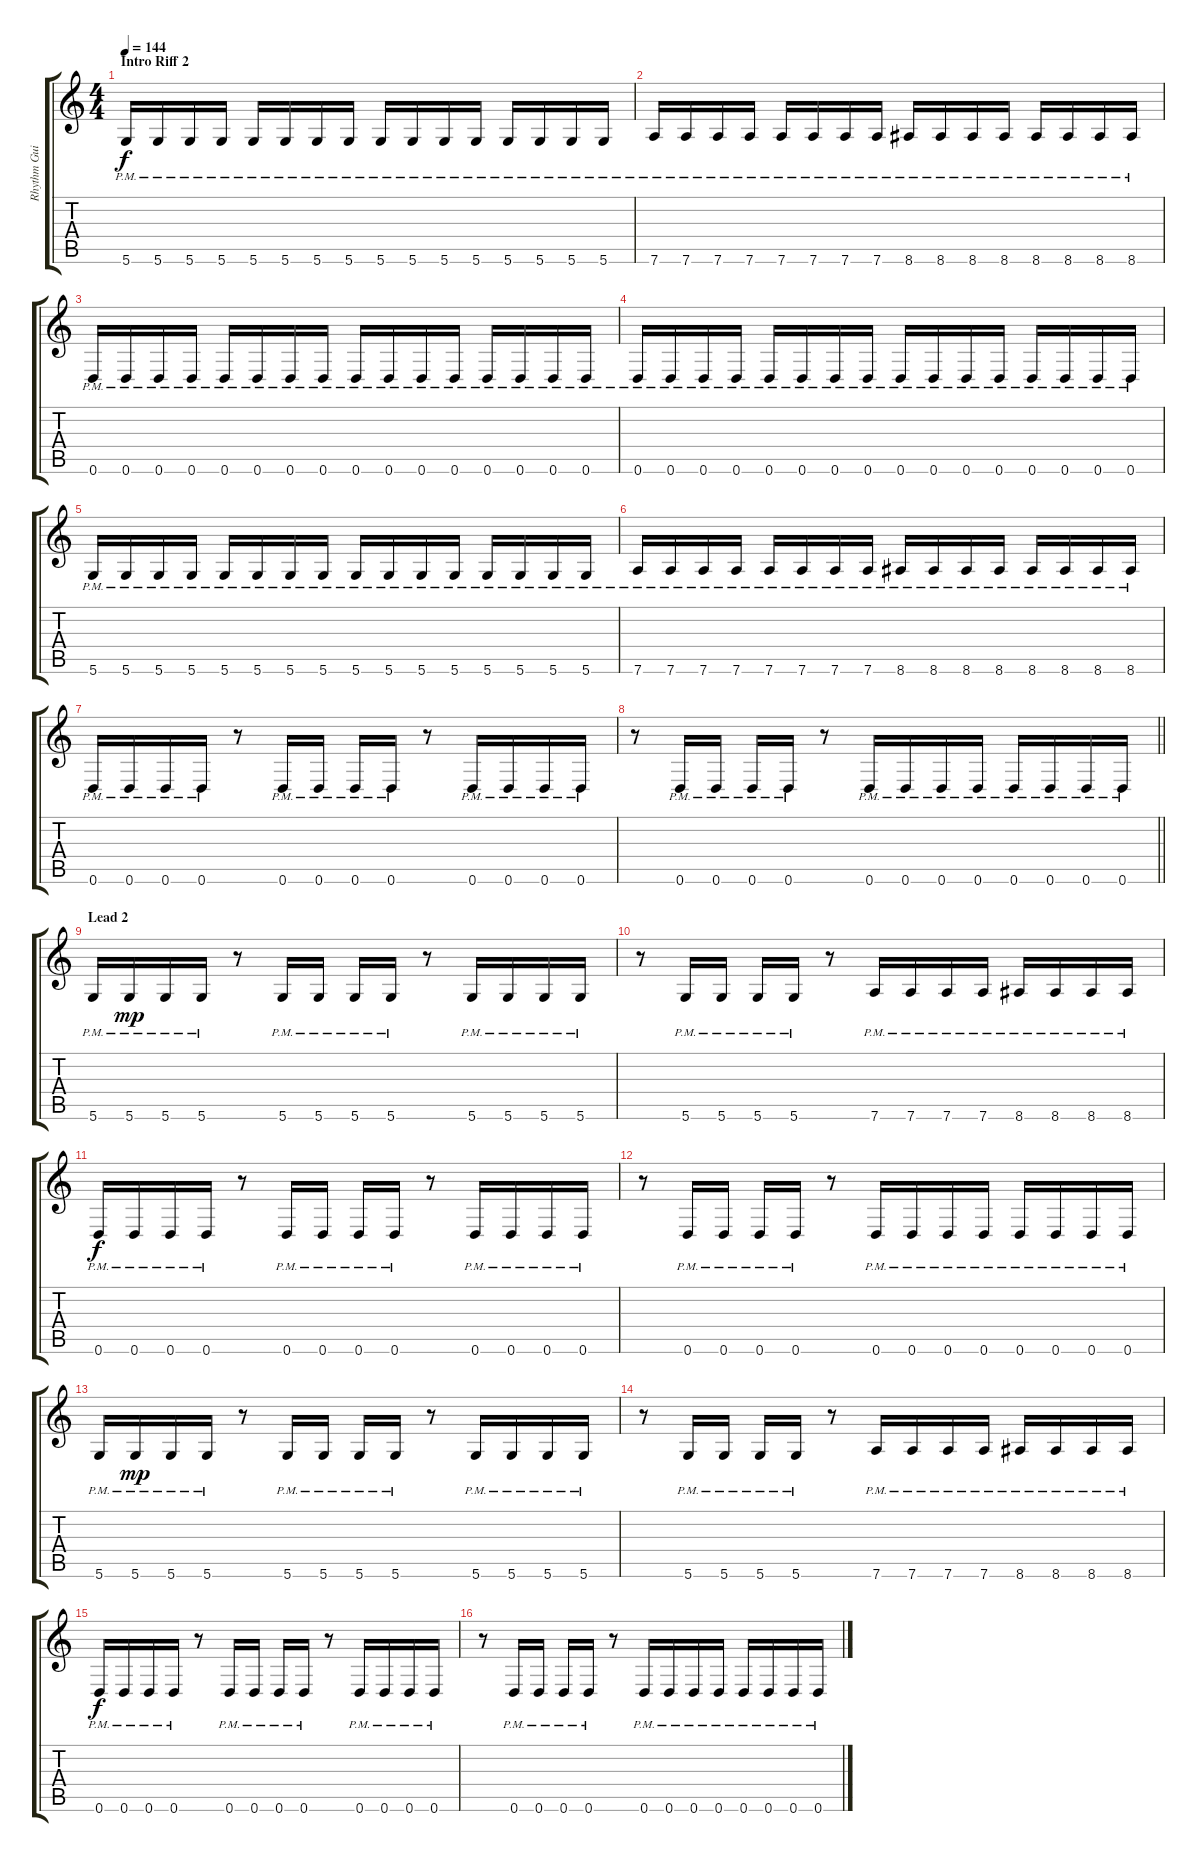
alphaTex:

\track ("Rhythm Guitar L" "Rhythm Gui") {instrument distortionguitar}
\staff {score tabs}
\tuning (E4 B3 G3 D3 A2 D2) {hide}
\ts (4 4)
\section ("" "Intro Riff 2")
\tempo 144
\clef g2
\ks c
5.6{pm}.16{dy f} 5.6{pm}.16 5.6{pm}.16 5.6{pm}.16 5.6{pm}.16 5.6{pm}.16 5.6{pm}.16 5.6{pm}.16 5.6{pm}.16 5.6{pm}.16 5.6{pm}.16 5.6{pm}.16 5.6{pm}.16 5.6{pm}.16 5.6{pm}.16 5.6{pm}.16 |
7.6{pm}.16 7.6{pm}.16 7.6{pm}.16 7.6{pm}.16 7.6{pm}.16 7.6{pm}.16 7.6{pm}.16 7.6{pm}.16 8.6{pm}.16 8.6{pm}.16 8.6{pm}.16 8.6{pm}.16 8.6{pm}.16 8.6{pm}.16 8.6{pm}.16 8.6{pm}.16 |
0.6{pm}.16 0.6{pm}.16 0.6{pm}.16 0.6{pm}.16 0.6{pm}.16 0.6{pm}.16 0.6{pm}.16 0.6{pm}.16 0.6{pm}.16 0.6{pm}.16 0.6{pm}.16 0.6{pm}.16 0.6{pm}.16 0.6{pm}.16 0.6{pm}.16 0.6{pm}.16 |
0.6{pm}.16 0.6{pm}.16 0.6{pm}.16 0.6{pm}.16 0.6{pm}.16 0.6{pm}.16 0.6{pm}.16 0.6{pm}.16 0.6{pm}.16 0.6{pm}.16 0.6{pm}.16 0.6{pm}.16 0.6{pm}.16 0.6{pm}.16 0.6{pm}.16 0.6{pm}.16 |
5.6{pm}.16 5.6{pm}.16 5.6{pm}.16 5.6{pm}.16 5.6{pm}.16 5.6{pm}.16 5.6{pm}.16 5.6{pm}.16 5.6{pm}.16 5.6{pm}.16 5.6{pm}.16 5.6{pm}.16 5.6{pm}.16 5.6{pm}.16 5.6{pm}.16 5.6{pm}.16 |
7.6{pm}.16 7.6{pm}.16 7.6{pm}.16 7.6{pm}.16 7.6{pm}.16 7.6{pm}.16 7.6{pm}.16 7.6{pm}.16 8.6{pm}.16 8.6{pm}.16 8.6{pm}.16 8.6{pm}.16 8.6{pm}.16 8.6{pm}.16 8.6{pm}.16 8.6{pm}.16 |
0.6{pm}.16 0.6{pm}.16 0.6{pm}.16 0.6{pm}.16 r.8 0.6{pm}.16 0.6{pm}.16 0.6{pm}.16 0.6{pm}.16 r.8 0.6{pm}.16 0.6{pm}.16 0.6{pm}.16 0.6{pm}.16 |
\barLineRight lightlight
r.8 0.6{pm}.16 0.6{pm}.16 0.6{pm}.16 0.6{pm}.16 r.8 0.6{pm}.16 0.6{pm}.16 0.6{pm}.16 0.6{pm}.16 0.6{pm}.16 0.6{pm}.16 0.6{pm}.16 0.6{pm}.16 |
\section ("" "Lead 2")
5.6{pm}.16 5.6{pm}.16{dy mp} 5.6{pm}.16 5.6{pm}.16 r.8 5.6{pm}.16 5.6{pm}.16 5.6{pm}.16 5.6{pm}.16 r.8 5.6{pm}.16 5.6{pm}.16 5.6{pm}.16 5.6{pm}.16 |
r.8 5.6{pm}.16 5.6{pm}.16 5.6{pm}.16 5.6{pm}.16 r.8 7.6{pm}.16 7.6{pm}.16 7.6{pm}.16 7.6{pm}.16 8.6{pm}.16 8.6{pm}.16 8.6{pm}.16 8.6{pm}.16 |
0.6{pm}.16{dy f} 0.6{pm}.16 0.6{pm}.16 0.6{pm}.16 r.8 0.6{pm}.16 0.6{pm}.16 0.6{pm}.16 0.6{pm}.16 r.8 0.6{pm}.16 0.6{pm}.16 0.6{pm}.16 0.6{pm}.16 |
r.8 0.6{pm}.16 0.6{pm}.16 0.6{pm}.16 0.6{pm}.16 r.8 0.6{pm}.16 0.6{pm}.16 0.6{pm}.16 0.6{pm}.16 0.6{pm}.16 0.6{pm}.16 0.6{pm}.16 0.6{pm}.16 |
5.6{pm}.16 5.6{pm}.16{dy mp} 5.6{pm}.16 5.6{pm}.16 r.8 5.6{pm}.16 5.6{pm}.16 5.6{pm}.16 5.6{pm}.16 r.8 5.6{pm}.16 5.6{pm}.16 5.6{pm}.16 5.6{pm}.16 |
r.8 5.6{pm}.16 5.6{pm}.16 5.6{pm}.16 5.6{pm}.16 r.8 7.6{pm}.16 7.6{pm}.16 7.6{pm}.16 7.6{pm}.16 8.6{pm}.16 8.6{pm}.16 8.6{pm}.16 8.6{pm}.16 |
0.6{pm}.16{dy f} 0.6{pm}.16 0.6{pm}.16 0.6{pm}.16 r.8 0.6{pm}.16 0.6{pm}.16 0.6{pm}.16 0.6{pm}.16 r.8 0.6{pm}.16 0.6{pm}.16 0.6{pm}.16 0.6{pm}.16 |
r.8 0.6{pm}.16 0.6{pm}.16 0.6{pm}.16 0.6{pm}.16 r.8 0.6{pm}.16 0.6{pm}.16 0.6{pm}.16 0.6{pm}.16 0.6{pm}.16 0.6{pm}.16 0.6{pm}.16 0.6{pm}.16
